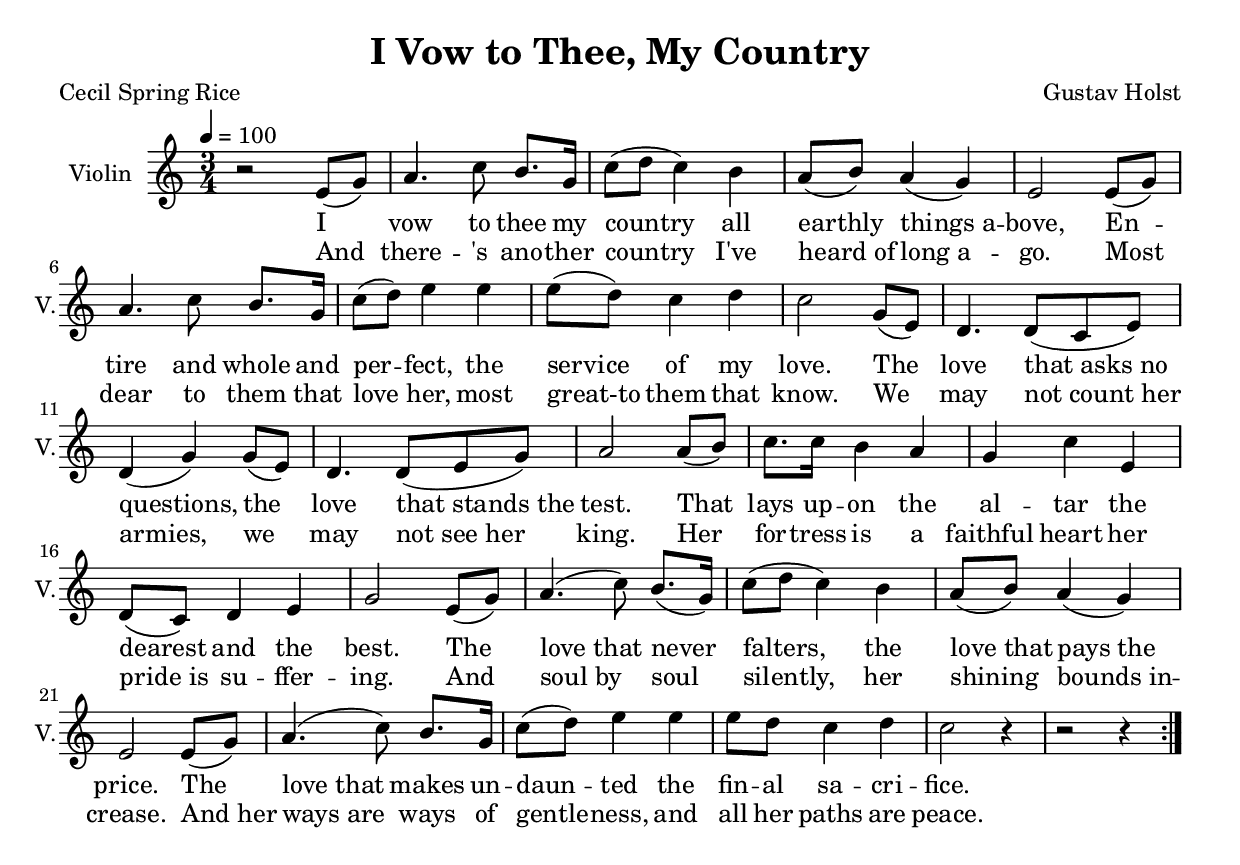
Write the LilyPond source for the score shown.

\version "2.24.0"
\language "english"
\header {
	title = "I Vow to Thee, My Country"
	composer = "Gustav Holst"
	poet = "Cecil Spring Rice"
}

violin = \relative { \repeat volta 2 {
	\tempo 4 = 100
	\numericTimeSignature
	\time 3/4
	\override Accidental.hide-tied-accidental-after-break = ##t
	\key c \major

	r2    e'8( g) | a4. c8  b8. g16 |
	c8(d  c4)  b  | a8( b)  a4(  g)  |
	e2    e8(  g) | a4. c8  b8. g16 |
	c8(d) e4   e  | e8( d)  c4  d   |
	c2    g8(  e) | d4. d8( c   e)  |
	d4(g) g8(  e) | d4. d8( e   g)  |
	a2    a8(  b) | c8. c16 b4  a   |
	g4    c4   e, | d8( c)  d4  e   |
	g2    e8(  g) | a4.(c8) b8.(g16)|
	c8(d  c4)  b  | a8( b)  a4( g)  |
	e2    e8(  g) | a4.(c8) b8. g16 |
	c8(d) e4   e  | e8  d   c4  d   |
	c2    r4     | r2      r4      |
}}

first = \lyricmode {
	I vow to thee my
	country all earthly "things a" --
	bove, En -- tire and whole and
	per -- fect, the service of my
	love. The love "that asks no"
	questions, the love "that stands the"
	test. That lays up -- on the
	al -- tar the dearest and the
	best. The "love that" never
	falters, the "love that" "pays the"
	price. The "love that" makes un --
	daun -- ted the fin -- al sa -- cri --
	fice.
}
second = \lyricmode {
	And there -- 's ano -- ther
	country I've "heard of" "long a" --
	go. Most dear to them that
	love her, most great-to them that
	know. We may "not count her"
	armies, we may "not see her"
	king. Her for -- tress is a
	faithful heart her "pride is" su -- ffer --
	ing. And "soul by" soul
	silently, her shining "bounds in" --
	crease. "And her" "ways are" ways of
	gentle -- ness, and all her paths are
	peace.
}

\score{
	\midi {
		\context {
			\Score
			midiChannelMapping = #'instrument
		}
	}
	\layout {
		\context {
			\Score
		}
	}
	<<
	\new Staff \with {
		instrumentName = "Violin"
		shortInstrumentName = "V."
		midiInstrument = "violin"
	}
		<<
		\new Voice = "violin" {
			\violin
		}
		>>
	\new Lyrics \lyricsto "violin" {
		<<
			\first
			\new Lyrics {
				\set associatedVoice = "violin"
				\second
			}
		>>
	}
	>>
}
